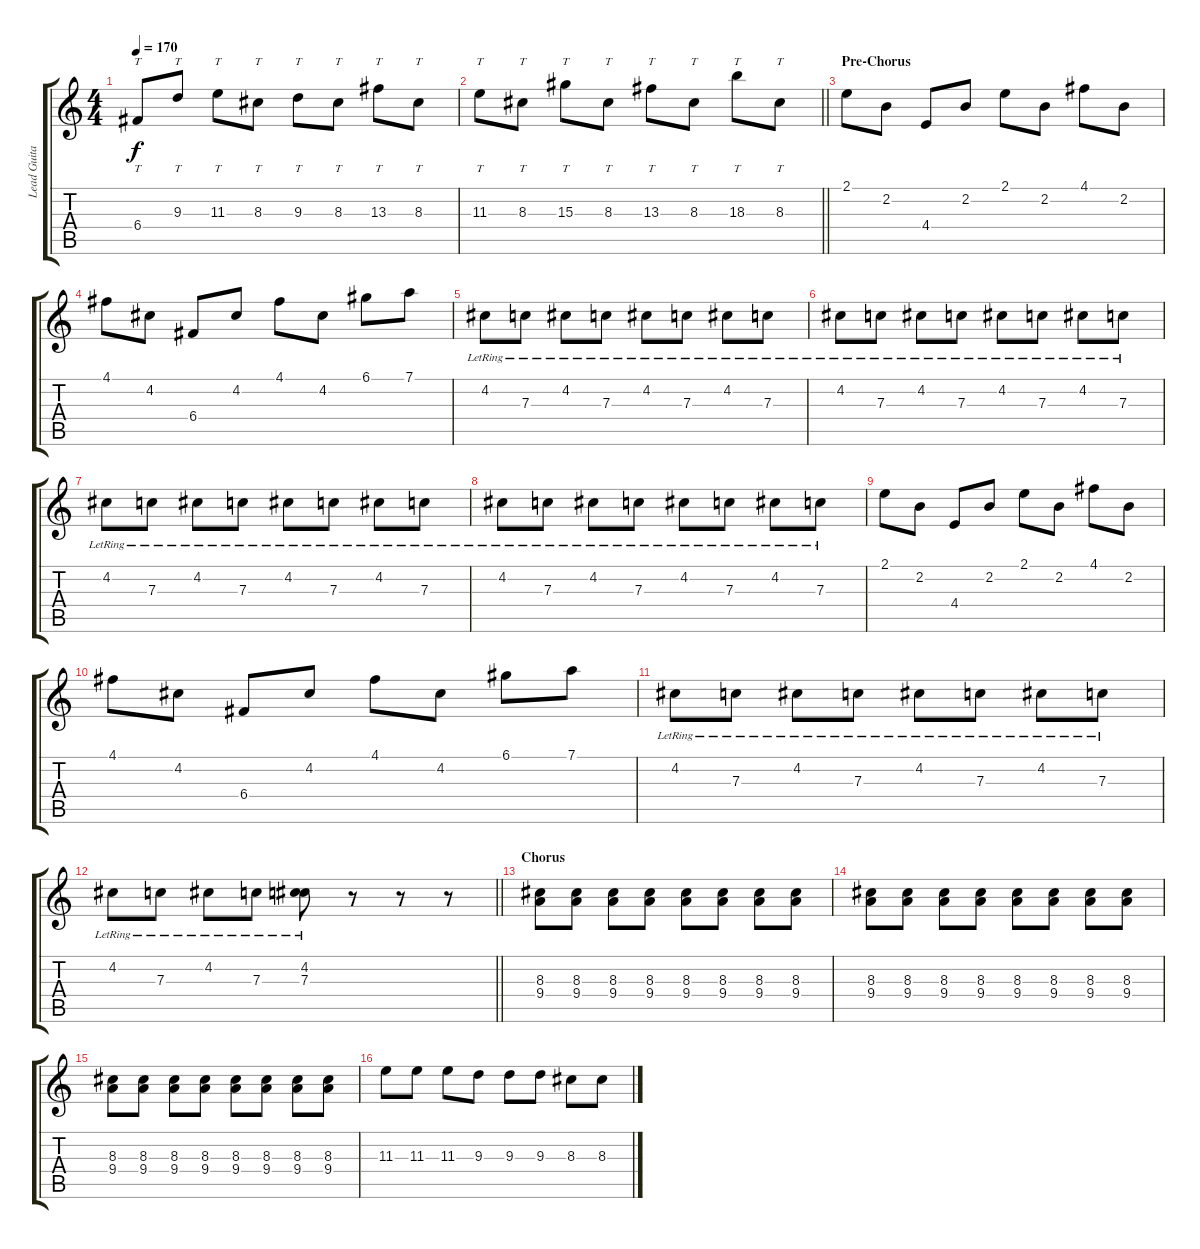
\track ("Lead Guitar" "Lead Guita") {instrument distortionguitar}
\staff {score tabs}
\tuning (D4 A3 F3 C3 G2 C2) {hide}
\ts (4 4)
\tempo 170
\clef g2
\ks c
6.4.8{tt dy f} 9.3.8{tt} 11.3.8{tt} 8.3.8{tt} 9.3.8{tt} 8.3.8{tt} 13.3.8{tt} 8.3.8{tt} |
\barLineRight lightlight
11.3.8{tt} 8.3.8{tt} 15.3.8{tt} 8.3.8{tt} 13.3.8{tt} 8.3.8{tt} 18.3.8{tt} 8.3.8{tt} |
\section ("" "Pre-Chorus")
2.1.8 2.2.8 4.4.8 2.2.8 2.1.8 2.2.8 4.1.8 2.2.8 |
4.1.8 4.2.8 6.4.8 4.2.8 4.1.8 4.2.8 6.1.8 7.1.8 |
4.2{lr}.8 7.3{lr}.8 4.2{lr}.8 7.3{lr}.8 4.2{lr}.8 7.3{lr}.8 4.2{lr}.8 7.3{lr}.8 |
4.2{lr}.8 7.3{lr}.8 4.2{lr}.8 7.3{lr}.8 4.2{lr}.8 7.3{lr}.8 4.2{lr}.8 7.3{lr}.8 |
4.2{lr}.8 7.3{lr}.8 4.2{lr}.8 7.3{lr}.8 4.2{lr}.8 7.3{lr}.8 4.2{lr}.8 7.3{lr}.8 |
4.2{lr}.8 7.3{lr}.8 4.2{lr}.8 7.3{lr}.8 4.2{lr}.8 7.3{lr}.8 4.2{lr}.8 7.3{lr}.8 |
2.1.8 2.2.8 4.4.8 2.2.8 2.1.8 2.2.8 4.1.8 2.2.8 |
4.1.8 4.2.8 6.4.8 4.2.8 4.1.8 4.2.8 6.1.8 7.1.8 |
4.2{lr}.8 7.3{lr}.8 4.2{lr}.8 7.3{lr}.8 4.2{lr}.8 7.3{lr}.8 4.2{lr}.8 7.3{lr}.8 |
\barLineRight lightlight
4.2{lr}.8 7.3{lr}.8 4.2{lr}.8 7.3{lr}.8 (4.2{lr} 7.3).8 r.8 r.8 r.8 |
\section ("" "Chorus")
(8.3 9.4).8 (8.3 9.4).8 (8.3 9.4).8 (8.3 9.4).8 (8.3 9.4).8 (8.3 9.4).8 (8.3 9.4).8 (8.3 9.4).8 |
(8.3 9.4).8 (8.3 9.4).8 (8.3 9.4).8 (8.3 9.4).8 (8.3 9.4).8 (8.3 9.4).8 (8.3 9.4).8 (8.3 9.4).8 |
(8.3 9.4).8 (8.3 9.4).8 (8.3 9.4).8 (8.3 9.4).8 (8.3 9.4).8 (8.3 9.4).8 (8.3 9.4).8 (8.3 9.4).8 |
11.3.8 11.3.8 11.3.8 9.3.8 9.3.8 9.3.8 8.3.8 8.3.8
